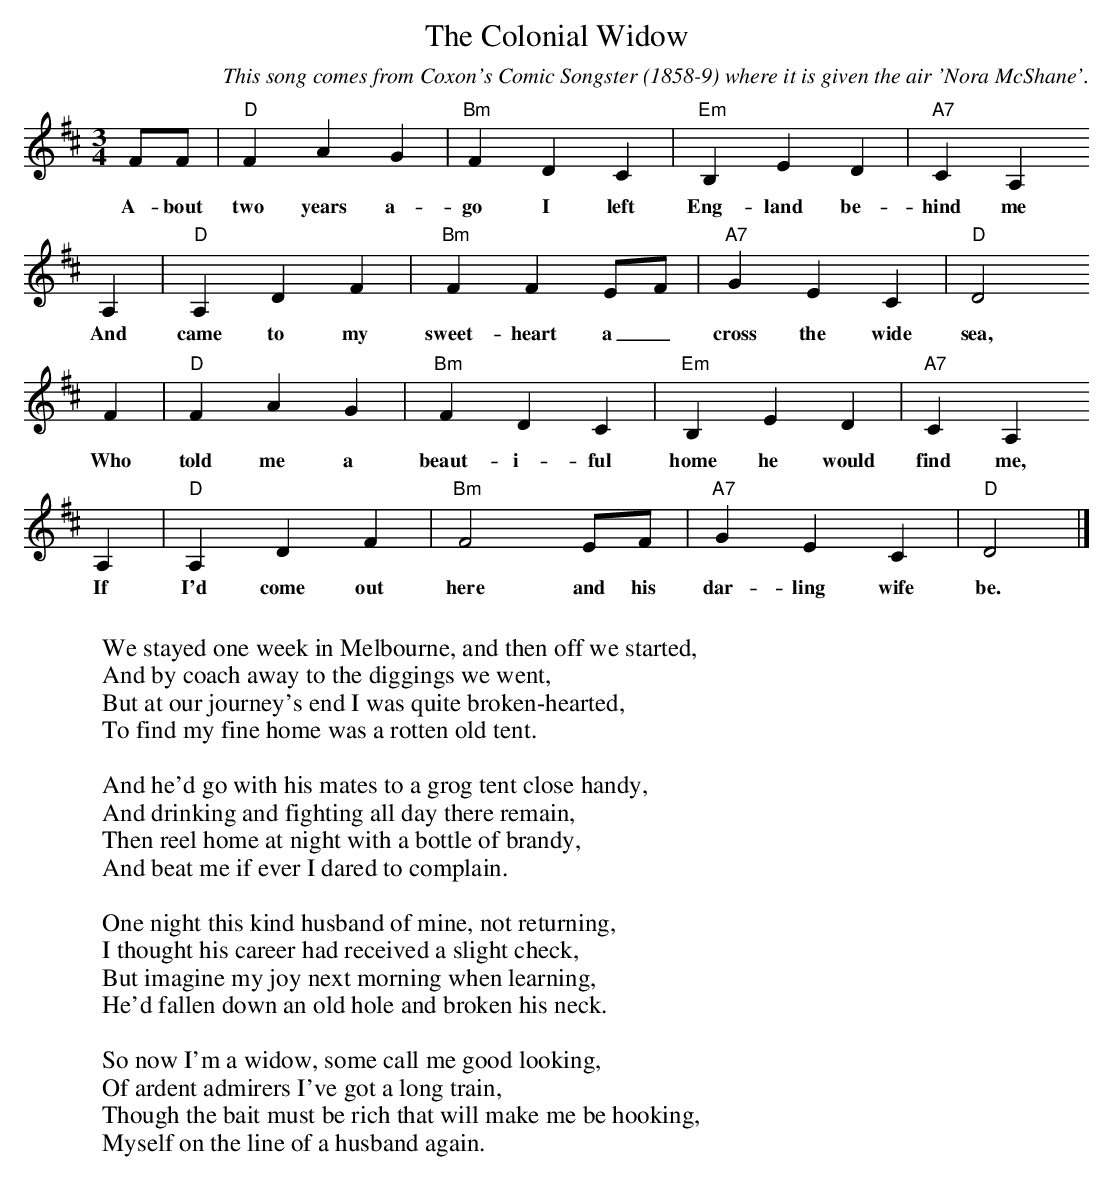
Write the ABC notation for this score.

X:1
T:Colonial Widow, The
C:This song comes from Coxon's Comic Songster (1858-9) where it is given the air 'Nora McShane'.
M:3/4
L:1/4
K:Dmaj
F/2F/2|"D"FAG|"Bm"FDC|"Em"B,ED|"A7"CA,
w:A-bout two years a-go I left Eng-land be-hind me
A,|"D"A,DF|"Bm"FFE/2F/2|"A7"GEC|"D"D2
w: And came to my sweet-heart a_cross the wide sea,
F|"D"FAG|"Bm"FDC|"Em"B,ED|"A7"CA,
w: Who told me a beaut-i-ful home he would find me,
A,|"D"A,DF|"Bm"F2E/2F/2|"A7"GEC|"D"D2|]
w: If I'd come out here and his dar-ling wife be.
W:
W:We stayed one week in Melbourne, and then off we started,
W:And by coach away to the diggings we went,
W:But at our journey's end I was quite broken-hearted,
W:To find my fine home was a rotten old tent.
W:
W:And he'd go with his mates to a grog tent close handy,
W:And drinking and fighting all day there remain,
W:Then reel home at night with a bottle of brandy,
W:And beat me if ever I dared to complain.
W:
W:One night this kind husband of mine, not returning,
W:I thought his career had received a slight check,
W:But imagine my joy next morning when learning,
W:He'd fallen down an old hole and broken his neck.
W:
W:So now I'm a widow, some call me good looking,
W:Of ardent admirers I've got a long train,
W:Though the bait must be rich that will make me be hooking,
W:Myself on the line of a husband again.
